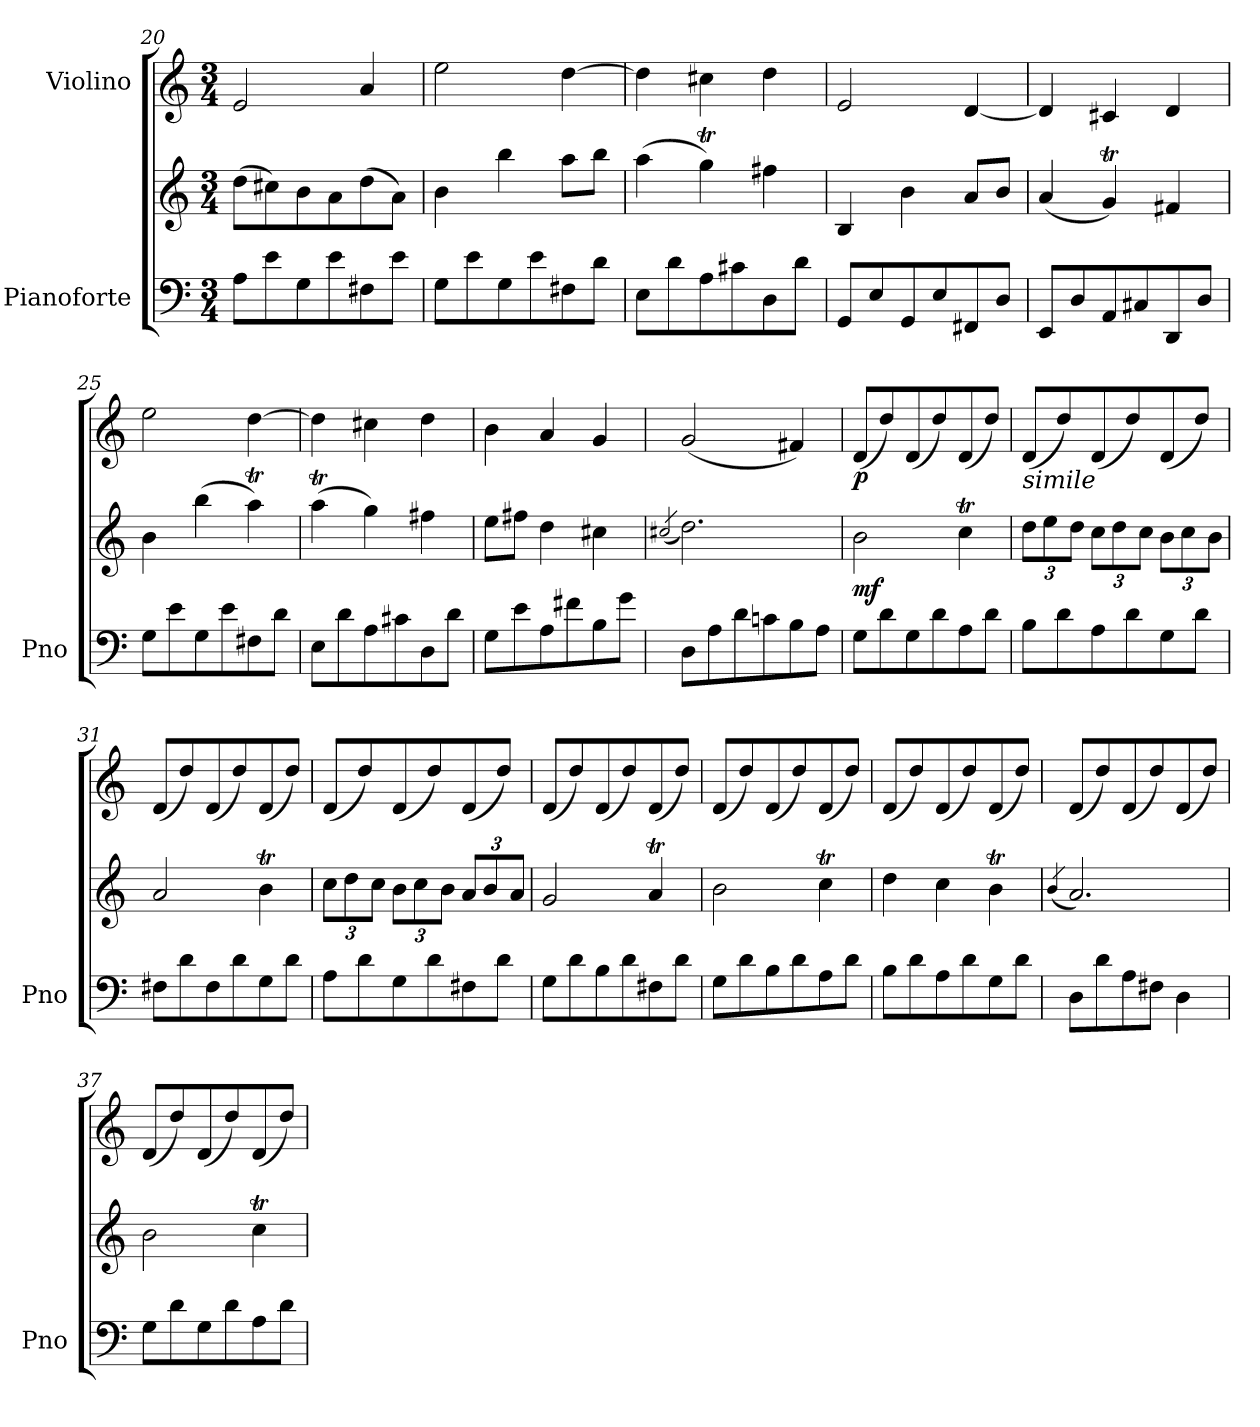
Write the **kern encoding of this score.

**kern	**kern	**dynam	**kern	**dynam
*part2	*part2	*part2	*part1	*part1
*staff3	*staff2	*staff2/3	*staff1	*staff1
*I"Pianoforte	*	*	*I"Violino	*
*I'Pno	*	*	*	*
*clefF4	*clefG2	*	*clefG2	*
*k[]	*k[]	*	*k[]	*
*M3/4	*M3/4	*	*M3/4	*
=20	=20	=20	=20	=20
8A\L	(>8dd\L	.	2e/	.
8e\	8cc#X\)	.	.	.
8G\	8b\	.	.	.
8e\	8a\	.	.	.
8F#X\	(>8dd\	.	4a/	.
8e\J	8a\J)	.	.	.
=21	=21	=21	=21	=21
8G\L	4b\	.	2ee\	.
8e\	.	.	.	.
8G\	4bb\	.	.	.
8e\	.	.	.	.
8F#X\	8aa\L	.	[4dd\	.
8d\J	8bb\J	.	.	.
=22	=22	=22	=22	=22
8E\L	(>4aa\	.	4dd\]	.
8d\	.	.	.	.
8A\	4ggT\)	.	4cc#X\	.
8c#X\	.	.	.	.
8D\	4ff#X\	.	4dd\	.
8d\J	.	.	.	.
!!LO:PB:g=z
=23	=23	=23	=23	=23
8GG/L	4B/	.	2e/	.
8E/	.	.	.	.
8GG/	4b\	.	.	.
8E/	.	.	.	.
8FF#X/	8a/L	.	[4d/	.
8D/J	8b/J	.	.	.
=24	=24	=24	=24	=24
8EE/L	(<4a/	.	4d/]	.
8D/	.	.	.	.
8AA/	4gT/)	.	4c#X/	.
8C#X/	.	.	.	.
8DD/	4f#X/	.	4d/	.
8D/J	.	.	.	.
=25	=25	=25	=25	=25
8G\L	4b\	.	2ee\	.
8e\	.	.	.	.
8G\	(>4bb\	.	.	.
8e\	.	.	.	.
8F#X\	4aaT\)	.	[4dd\	.
8d\J	.	.	.	.
=26	=26	=26	=26	=26
8E\L	(>4aaT\	.	4dd\]	.
8d\	.	.	.	.
8A\	4gg\)	.	4cc#X\	.
8c#X\	.	.	.	.
8D\	4ff#X\	.	4dd\	.
8d\J	.	.	.	.
=27	=27	=27	=27	=27
8G\L	8ee\L	.	4b\	.
8e\	8ff#X\J	.	.	.
8A\	4dd\	.	4a/	.
8f#X\	.	.	.	.
8B\	4cc#X\	.	4g/	.
8g\J	.	.	.	.
=28	=28	=28	=28	=28
.	(<2qcc#X/	.	.	.
8D\L	2.dd\)	.	(<2g/	.
8A\	.	.	.	.
8d\	.	.	.	.
8cn\	.	.	.	.
8B\	.	.	4f#X/)	.
8A\J	.	.	.	.
!!LO:LB:g=z
=29	=29	=29	=29	=29
!	!	!LO:DY:b	!	!LO:DY:b
8G\L	2b\	mf	(<8d/L	p
8d\	.	.	8dd/)	.
8G\	.	.	(<8d/	.
8d\	.	.	8dd/)	.
8A\	4ccT\	.	(<8d/	.
8d\J	.	.	8dd/J)	.
=30	=30	=30	=30	=30
*	*Xbrackettup	*	*	*
!	!	!	!LO:TX:b:i:t=simile	!
8B\L	12dd\L	.	(<8d/L	.
.	12ee\	.	.	.
8d\	.	.	8dd/)	.
.	12dd\J	.	.	.
8A\	12cc\L	.	(<8d/	.
.	12dd\	.	.	.
8d\	.	.	8dd/)	.
.	12cc\J	.	.	.
8G\	12b\L	.	(<8d/	.
.	12cc\	.	.	.
8d\J	.	.	8dd/J)	.
.	12b\J	.	.	.
=31	=31	=31	=31	=31
8F#X\L	2a/	.	(<8d/L	.
8d\	.	.	8dd/)	.
8F#\	.	.	(<8d/	.
8d\	.	.	8dd/)	.
8G\	4bt\	.	(<8d/	.
8d\J	.	.	8dd/J)	.
=32	=32	=32	=32	=32
8A\L	12cc\L	.	(<8d/L	.
.	12dd\	.	.	.
8d\	.	.	8dd/)	.
.	12cc\J	.	.	.
8G\	12b\L	.	(<8d/	.
.	12cc\	.	.	.
8d\	.	.	8dd/)	.
.	12b\J	.	.	.
8F#X\	12a/L	.	(<8d/	.
.	12b/	.	.	.
8d\J	.	.	8dd/J)	.
.	12a/J	.	.	.
=33	=33	=33	=33	=33
8G\L	2g/	.	(<8d/L	.
8d\	.	.	8dd/)	.
8B\	.	.	(<8d/	.
8d\	.	.	8dd/)	.
8F#X\	4aT/	.	(<8d/	.
8d\J	.	.	8dd/J)	.
!!LO:LB:g=z
=34	=34	=34	=34	=34
8G\L	2b\	.	(<8d/L	.
8d\	.	.	8dd/)	.
8B\	.	.	(<8d/	.
8d\	.	.	8dd/)	.
8A\	4ccT\	.	(<8d/	.
8d\J	.	.	8dd/J)	.
=35	=35	=35	=35	=35
8B\L	4dd\	.	(<8d/L	.
8d\	.	.	8dd/)	.
8A\	4cc\	.	(<8d/	.
8d\	.	.	8dd/)	.
8G\	4bt\	.	(<8d/	.
8d\J	.	.	8dd/J)	.
=36	=36	=36	=36	=36
.	(<4qb/	.	.	.
8D\L	2.a/)	.	(<8d/L	.
8d\	.	.	8dd/)	.
8A\	.	.	(<8d/	.
8F#X\J	.	.	8dd/)	.
4D\	.	.	(<8d/	.
.	.	.	8dd/J)	.
=37	=37	=37	=37	=37
8G\L	2b\	.	(<8d/L	.
8d\	.	.	8dd/)	.
8G\	.	.	(<8d/	.
8d\	.	.	8dd/)	.
8A\	4ccT\	.	(<8d/	.
8d\J	.	.	8dd/J)	.
=	=	=	=	=
*-	*-	*-	*-	*-
